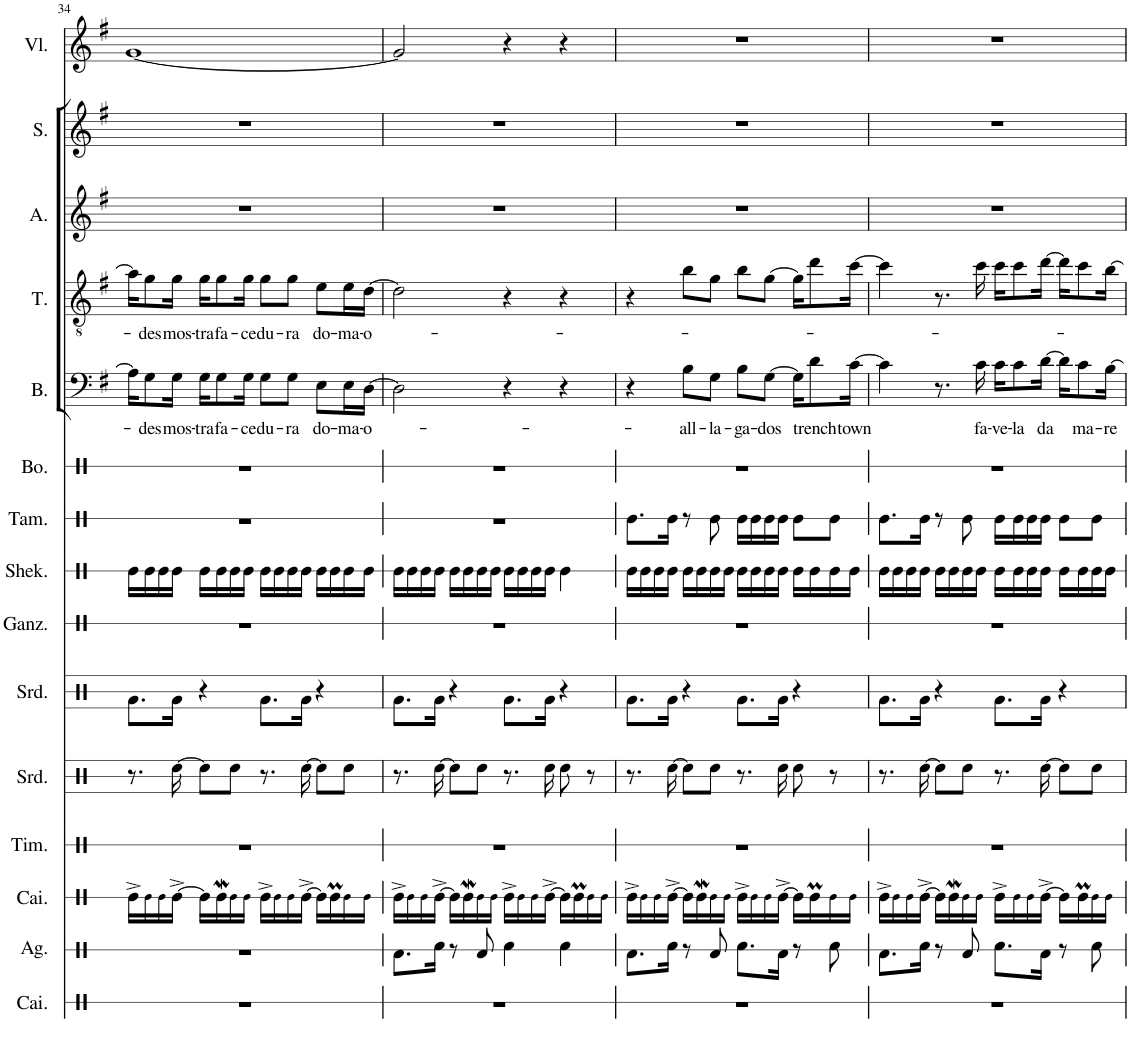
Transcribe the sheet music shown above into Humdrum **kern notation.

**kern	**kern	**kern	**kern	**kern	**kern	**kern	**kern	**kern	**kern	**kern	**text	**kern	**text	**kern	**kern	**kern
*part15	*part14	*part13	*part12	*part11	*part10	*part9	*part8	*part7	*part6	*part5	*part5	*part4	*part4	*part3	*part2	*part1
*staff15	*staff14	*staff13	*staff12	*staff11	*staff10	*staff9	*staff8	*staff7	*staff6	*staff5	*staff5	*staff4	*staff4	*staff3	*staff2	*staff1
*I"Caixa	*I"Agogo	*I"Caixa	*I"Timbaõ	*I"Surdo	*I"Surdo	*I"Ganzá	*I"Shekere	*I"Tamborim	*I"Bongos	*I"Bass	*	*I"Tenor	*	*I"Alto	*I"Soprano	*I"Violine
*I'Cai.	*I'Ag.	*I'Cai.	*I'Tim.	*I'Srd.	*I'Srd.	*I'Ganz.	*I'Shek.	*I'Tam.	*I'Bo.	*I'B.	*	*I'T.	*	*I'A.	*I'S.	*I'Vl.
!!LO:PB:g=z
*clefX	*clefX	*clefX	*clefX	*clefX	*clefX	*clefX	*clefX	*clefX	*clefX	*clefF4	*	*clefGv2	*	*clefG2	*clefG2	*clefG2
*	*	*	*	*	*	*	*	*	*	*ITrd1c2	*	*	*	*	*ITrd1c2	*
*k[]	*k[]	*k[]	*k[]	*k[]	*k[]	*k[]	*k[]	*k[]	*k[]	*k[f#]	*	*k[f#]	*	*k[f#]	*k[f#]	*k[f#]
*M4/4	*M4/4	*M4/4	*M4/4	*M4/4	*M4/4	*M4/4	*M4/4	*M4/4	*M4/4	*M4/4	*	*M4/4	*	*M4/4	*M4/4	*M4/4
=34	=34	=34	=34	=34	=34	=34	=34	=34	=34	=34	=34	=34	=34	=34	=34	=34
1r	1r	16Re^\LL	1r	8.r	8.Ra\L	1r	16Re\LL	1r	1r	16A\KL]	.	16a\KL]	.	1r	1r	[1g
!	!	!	!	!	!	!	!	!	!	!	!LO:LY:b	!	!LO:LY:b	!	!	!
.	.	16Re\	.	.	.	.	16Re\	.	.	8G\	-des	8g\	-des	.	.	.
.	.	16Re!\	.	.	.	.	16Re\	.	.	.	.	.	.	.	.	.
!	!	!	!	!	!	!	!	!	!	!	!LO:LY:b	!	!LO:LY:b	!	!	!
.	.	[16Re^\JJ	.	[16Rcc\	16Ra\Jk	.	16Re\JJ	.	.	16G\Jk	mos-	16g\Jk	mos-	.	.	.
!	!	!	!	!	!	!	!	!	!	!	!LO:LY:b	!	!LO:LY:b	!	!	!
.	.	16Re\LL]	.	8Rcc\L]	4r	.	16Re\LL	.	.	16G\KL	-tra	16g\KL	-tra	.	.	.
!	!	!	!	!	!	!	!	!	!	!	!LO:LY:b	!	!LO:LY:b	!	!	!
.	.	16Ret\	.	.	.	.	16Re\	.	.	8G\	fa-	8g\	fa-	.	.	.
.	.	16Re\	.	8Rcc\J	.	.	16Re\	.	.	.	.	.	.	.	.	.
!	!	!	!	!	!	!	!	!	!	!	!LO:LY:b	!	!LO:LY:b	!	!	!
.	.	16Re\JJ	.	.	.	.	16Re\JJ	.	.	16G\Jk	-ce	16g\Jk	-ce	.	.	.
!	!	!	!	!	!	!	!	!	!	!	!LO:LY:b	!	!LO:LY:b	!	!	!
.	.	16Re^\LL	.	8.r	8.Ra\L	.	16Re\LL	.	.	8G\L	du-	8g\L	du-	.	.	.
.	.	16Re\	.	.	.	.	16Re\	.	.	.	.	.	.	.	.	.
!	!	!	!	!	!	!	!	!	!	!	!LO:LY:b	!	!LO:LY:b	!	!	!
.	.	16Re\	.	.	.	.	16Re\	.	.	8G\J	-ra	8g\J	-ra	.	.	.
.	.	[16Re^\JJ	.	[16Rcc\	16Ra\Jk	.	16Re\JJ	.	.	.	.	.	.	.	.	.
!	!	!	!	!	!	!	!	!	!	!	!LO:LY:b	!	!LO:LY:b	!	!	!
.	.	16Re\LL]	.	8Rcc\L]	4r	.	16Re\LL	.	.	8E\L	do-	8e\L	do-	.	.	.
.	.	16Ret\	.	.	.	.	16Re\	.	.	.	.	.	.	.	.	.
!	!	!	!	!	!	!	!	!	!	!	!LO:LY:b	!	!LO:LY:b	!	!	!
.	.	16Re\	.	8Rcc\J	.	.	16Re\	.	.	16E\L	-ma-	16e\L	-ma-	.	.	.
!	!	!	!	!	!	!	!	!	!	!	!LO:LY:b	!	!LO:LY:b	!	!	!
.	.	16Re\JJ	.	.	.	.	16Re\JJ	.	.	[16D\JJ	-o-	[16d\JJ	-o-	.	.	.
=35	=35	=35	=35	=35	=35	=35	=35	=35	=35	=35	=35	=35	=35	=35	=35	=35
1r	8.Rd\L	16Re^\LL	1r	8.r	8.Ra\L	1r	16Re\LL	1r	1r	2D\]	.	2d\]	.	1r	1r	2g/]
.	.	16Re\	.	.	.	.	16Re\	.	.	.	.	.	.	.	.	.
.	.	16Re!\	.	.	.	.	16Re\	.	.	.	.	.	.	.	.	.
.	16Rf\Jk	[16Re^\JJ	.	[16Rcc\	16Ra\Jk	.	16Re\JJ	.	.	.	.	.	.	.	.	.
.	8r	16Re\LL]	.	8Rcc\L]	4r	.	16Re\LL	.	.	.	.	.	.	.	.	.
.	.	16Ret\	.	.	.	.	16Re\	.	.	.	.	.	.	.	.	.
.	8Rd/	16Re\	.	8Rcc\J	.	.	16Re\	.	.	.	.	.	.	.	.	.
.	.	16Re\JJ	.	.	.	.	16Re\JJ	.	.	.	.	.	.	.	.	.
.	4Rf\	16Re^\LL	.	8.r	8.Ra\L	.	16Re\LL	.	.	4r	.	4r	.	.	.	4r
.	.	16Re\	.	.	.	.	16Re\	.	.	.	.	.	.	.	.	.
.	.	16Re\	.	.	.	.	16Re\	.	.	.	.	.	.	.	.	.
.	.	[16Re^\JJ	.	16Rcc\	16Ra\Jk	.	16Re\JJ	.	.	.	.	.	.	.	.	.
.	4Rf\	16Re\LL]	.	8Rcc\	4r	.	4Re\	.	.	4r	.	4r	.	.	.	4r
.	.	16Ret\	.	.	.	.	.	.	.	.	.	.	.	.	.	.
.	.	16Re\	.	8r	.	.	.	.	.	.	.	.	.	.	.	.
.	.	16Re\JJ	.	.	.	.	.	.	.	.	.	.	.	.	.	.
=36	=36	=36	=36	=36	=36	=36	=36	=36	=36	=36	=36	=36	=36	=36	=36	=36
1r	8.Rd\L	16Re^\LL	1r	8.r	8.Ra\L	1r	16Re\LL	8.Re\L	1r	4r	.	4r	.	1r	1r	1r
.	.	16Re\	.	.	.	.	16Re\	.	.	.	.	.	.	.	.	.
.	.	16Re!\	.	.	.	.	16Re\	.	.	.	.	.	.	.	.	.
.	16Rf\Jk	[16Re^\JJ	.	[16Rcc\	16Ra\Jk	.	16Re\JJ	16Re\Jk	.	.	.	.	.	.	.	.
!	!	!	!	!	!	!	!	!	!	!	!LO:LY:b	!	!	!	!	!
.	8r	16Re\LL]	.	8Rcc\L]	4r	.	16Re\LL	8r	.	8B\L	all-	8b\L	.	.	.	.
.	.	16Ret\	.	.	.	.	16Re\	.	.	.	.	.	.	.	.	.
!	!	!	!	!	!	!	!	!	!	!	!LO:LY:b	!	!	!	!	!
.	8Rd/	16Re\	.	8Rcc\J	.	.	16Re\	8Re\	.	8G\J	-la-	8g\J	.	.	.	.
.	.	16Re\JJ	.	.	.	.	16Re\JJ	.	.	.	.	.	.	.	.	.
!	!	!	!	!	!	!	!	!	!	!	!LO:LY:b	!	!	!	!	!
.	8.Rf\L	16Re^\LL	.	8.r	8.Ra\L	.	16Re\LL	16Re\LL	.	8B\L	-ga-	8b\L	.	.	.	.
.	.	16Re\	.	.	.	.	16Re\	16Re\	.	.	.	.	.	.	.	.
!	!	!	!	!	!	!	!	!	!	!	!LO:LY:b	!	!	!	!	!
.	.	16Re\	.	.	.	.	16Re\	16Re\	.	[8G\J	-dos	[8g\J	.	.	.	.
.	16Rd\Jk	[16Re^\JJ	.	16Rcc\	16Ra\Jk	.	16Re\JJ	16Re\JJ	.	.	.	.	.	.	.	.
.	8r	16Re\LL]	.	8Rcc\	4r	.	16Re\LL	8Re\L	.	16G\KL]	.	16g\KL]	.	.	.	.
!	!	!	!	!	!	!	!	!	!	!	!LO:LY:b	!	!	!	!	!
.	.	16Ret\	.	.	.	.	16Re\	.	.	8d\	trench	8dd\	.	.	.	.
.	8Rf\	16Re\	.	8r	.	.	16Re\	8Re\J	.	.	.	.	.	.	.	.
!	!	!	!	!	!	!	!	!	!	!	!LO:LY:b	!	!	!	!	!
.	.	16Re\JJ	.	.	.	.	16Re\JJ	.	.	[16c\Jk	town	[16cc\Jk	.	.	.	.
=37	=37	=37	=37	=37	=37	=37	=37	=37	=37	=37	=37	=37	=37	=37	=37	=37
1r	8.Rd\L	16Re^\LL	1r	8.r	8.Ra\L	1r	16Re\LL	8.Re\L	1r	4c\]	.	4cc\]	.	1r	1r	1r
.	.	16Re\	.	.	.	.	16Re\	.	.	.	.	.	.	.	.	.
.	.	16Re!\	.	.	.	.	16Re\	.	.	.	.	.	.	.	.	.
.	16Rf\Jk	[16Re^\JJ	.	[16Rcc\	16Ra\Jk	.	16Re\JJ	16Re\Jk	.	.	.	.	.	.	.	.
.	8r	16Re\LL]	.	8Rcc\L]	4r	.	16Re\LL	8r	.	8.r	.	8.r	.	.	.	.
.	.	16Ret\	.	.	.	.	16Re\	.	.	.	.	.	.	.	.	.
.	8Rd/	16Re\	.	8Rcc\J	.	.	16Re\	8Re\	.	.	.	.	.	.	.	.
!	!	!	!	!	!	!	!	!	!	!	!LO:LY:b	!	!	!	!	!
.	.	16Re\JJ	.	.	.	.	16Re\JJ	.	.	16c\	fa-	16cc\	.	.	.	.
!	!	!	!	!	!	!	!	!	!	!	!LO:LY:b	!	!	!	!	!
.	8.Rf\L	16Re^\LL	.	8.r	8.Ra\L	.	16Re\LL	16Re\LL	.	16c\KL	-ve-	16cc\KL	.	.	.	.
!	!	!	!	!	!	!	!	!	!	!	!LO:LY:b	!	!	!	!	!
.	.	16Re\	.	.	.	.	16Re\	16Re\	.	8c\	-la	8cc\	.	.	.	.
.	.	16Re\	.	.	.	.	16Re\	16Re\	.	.	.	.	.	.	.	.
!	!	!	!	!	!	!	!	!	!	!	!LO:LY:b	!	!	!	!	!
.	16Rd\Jk	[16Re^\JJ	.	[16Rcc\	16Ra\Jk	.	16Re\JJ	16Re\JJ	.	[16d\Jk	da	[16dd\Jk	.	.	.	.
.	8r	16Re\LL]	.	8Rcc\L]	4r	.	16Re\LL	8Re\L	.	16d\KL]	.	16dd\KL]	.	.	.	.
!	!	!	!	!	!	!	!	!	!	!	!LO:LY:b	!	!	!	!	!
.	.	16Ret\	.	.	.	.	16Re\	.	.	8c\	ma-	8cc\	.	.	.	.
.	8Rf\	16Re\	.	8Rcc\J	.	.	16Re\	8Re\J	.	.	.	.	.	.	.	.
!	!	!	!	!	!	!	!	!	!	!	!LO:LY:b	!	!	!	!	!
.	.	16Re\JJ	.	.	.	.	16Re\JJ	.	.	[16B\Jk	-re	[16b\Jk	.	.	.	.
=	=	=	=	=	=	=	=	=	=	=	=	=	=	=	=	=
*-	*-	*-	*-	*-	*-	*-	*-	*-	*-	*-	*-	*-	*-	*-	*-	*-
